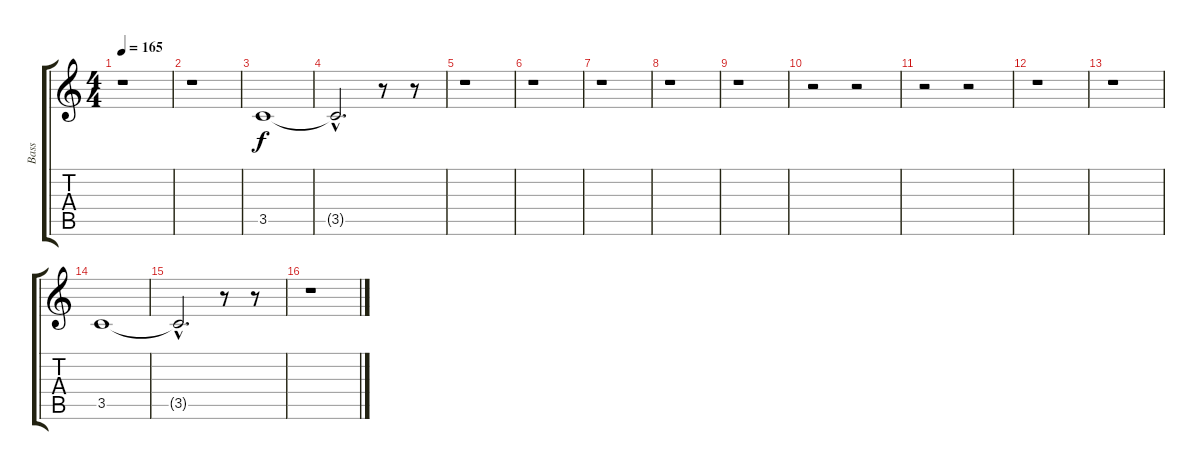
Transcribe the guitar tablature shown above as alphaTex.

\track ("Bass" "Bass") {instrument fretlessbass}
\staff {score tabs}
\tuning (E4 B3 G3 D3 A2 E2) {hide}
\ts (4 4)
\tempo 165
\clef g2
\ks c
r.1{dy f} |
r.1 |
3.5.1 |
3.5{hac t}.2{d} r.8 r.8 |
r.1 |
r.1 |
r.1 |
r.1 |
r.1 |
r.2 r.2 |
r.2 r.2 |
r.1 |
r.1 |
3.5.1 |
3.5{hac t}.2{d} r.8 r.8 |
r.1
